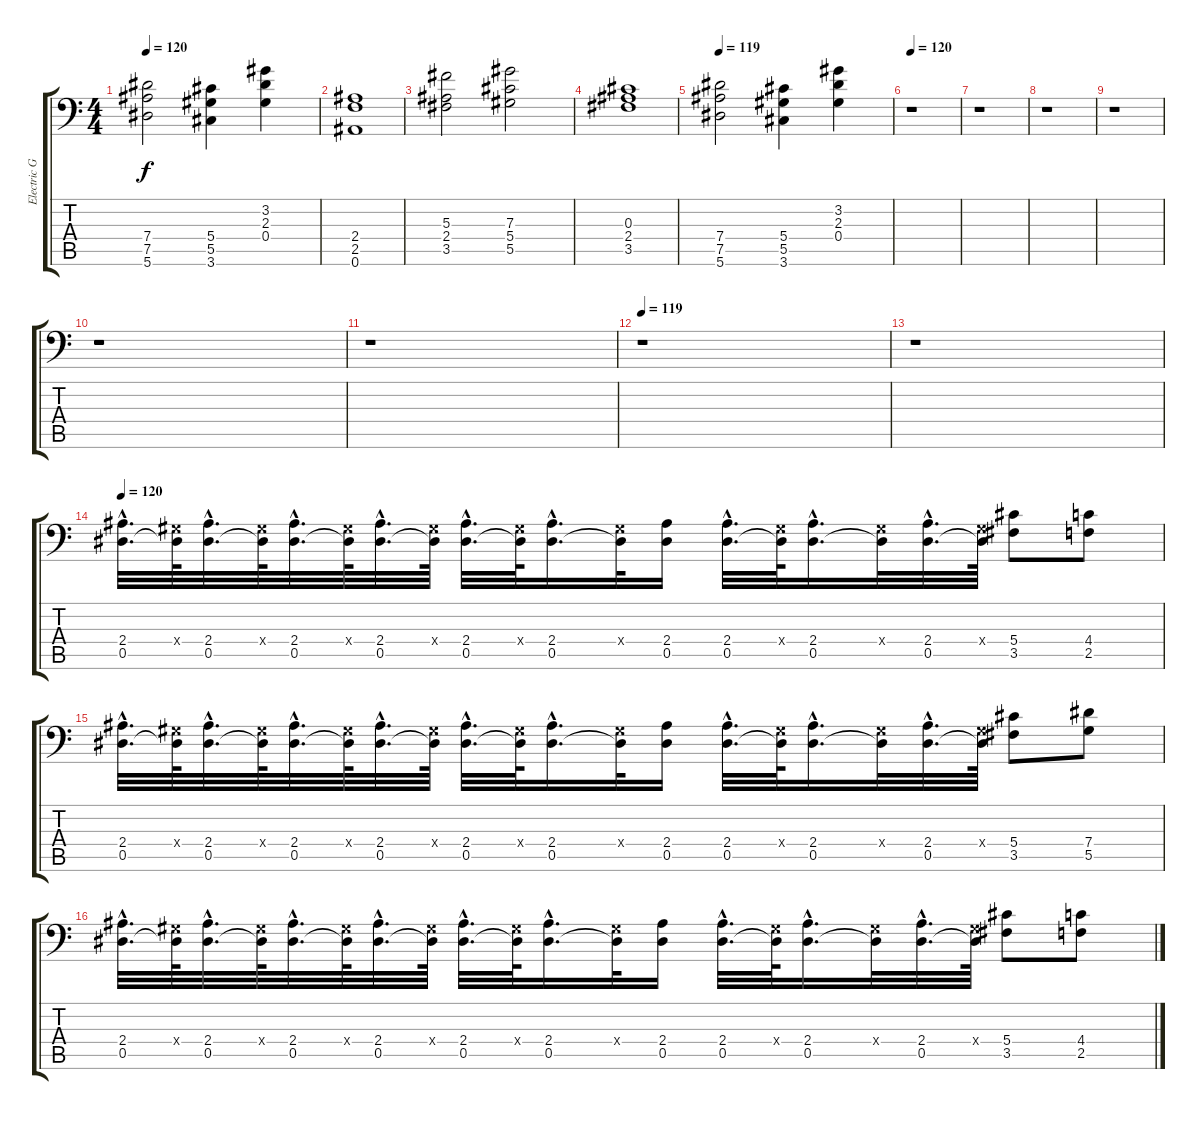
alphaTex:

\track ("Electric Guitar 3" "Electric G") {instrument distortionguitar}
\staff {score tabs}
\tuning (Bb3 F3 Db3 Ab2 Eb2 Bb1) {hide}
\ts (4 4)
\tempo 120
\clef f4
\ks c
(7.4 7.5 5.6).2{dy f} (5.4 5.5 3.6).4 (3.2 2.3 0.4).4 |
(2.4 2.5 0.6).1 |
(5.3 2.4 3.5).2 (7.3 5.4 5.5).2 |
(0.3 2.4 3.5).1 |
\tempo 119
(7.4 7.5 5.6).2 (5.4 5.5 3.6).4 (3.2 2.3 0.4).4 |
\tempo 120
r.1 |
r.1 |
r.1 |
r.1 |
r.1 |
r.1 |
\tempo 119
r.1 |
r.1 |
\tempo 120
(2.4{hac} 0.5{hac}).32{d} (0.4{x} 0.5{t}).64 (2.4{hac} 0.5{hac}).32{d} (0.4{x} 0.5{t}).64 (2.4{hac} 0.5{hac}).32{d} (0.4{x} 0.5{t}).64 (2.4{hac} 0.5{hac}).32{d} (0.4{x} 0.5{t}).64 (2.4{hac} 0.5{hac}).32{d} (0.4{x} 0.5{t}).64 (2.4{hac} 0.5{hac}).16{d} (0.4{x} 0.5{t}).32 (2.4 0.5).16 (2.4{hac} 0.5{hac}).32{d} (0.4{x} 0.5{t}).64 (2.4{hac} 0.5{hac}).16{d} (0.4{x} 0.5{t}).32 (2.4{hac} 0.5{hac}).32{d} (0.4{x} 0.5{t}).64 (5.4 3.5).8 (4.4 2.5).8 |
(2.4{hac} 0.5{hac}).32{d} (0.4{x} 0.5{t}).64 (2.4{hac} 0.5{hac}).32{d} (0.4{x} 0.5{t}).64 (2.4{hac} 0.5{hac}).32{d} (0.4{x} 0.5{t}).64 (2.4{hac} 0.5{hac}).32{d} (0.4{x} 0.5{t}).64 (2.4{hac} 0.5{hac}).32{d} (0.4{x} 0.5{t}).64 (2.4{hac} 0.5{hac}).16{d} (0.4{x} 0.5{t}).32 (2.4 0.5).16 (2.4{hac} 0.5{hac}).32{d} (0.4{x} 0.5{t}).64 (2.4{hac} 0.5{hac}).16{d} (0.4{x} 0.5{t}).32 (2.4{hac} 0.5{hac}).32{d} (0.4{x} 0.5{t}).64 (5.4 3.5).8 (7.4 5.5).8 |
(2.4{hac} 0.5{hac}).32{d} (0.4{x} 0.5{t}).64 (2.4{hac} 0.5{hac}).32{d} (0.4{x} 0.5{t}).64 (2.4{hac} 0.5{hac}).32{d} (0.4{x} 0.5{t}).64 (2.4{hac} 0.5{hac}).32{d} (0.4{x} 0.5{t}).64 (2.4{hac} 0.5{hac}).32{d} (0.4{x} 0.5{t}).64 (2.4{hac} 0.5{hac}).16{d} (0.4{x} 0.5{t}).32 (2.4 0.5).16 (2.4{hac} 0.5{hac}).32{d} (0.4{x} 0.5{t}).64 (2.4{hac} 0.5{hac}).16{d} (0.4{x} 0.5{t}).32 (2.4{hac} 0.5{hac}).32{d} (0.4{x} 0.5{t}).64 (5.4 3.5).8 (4.4 2.5).8
